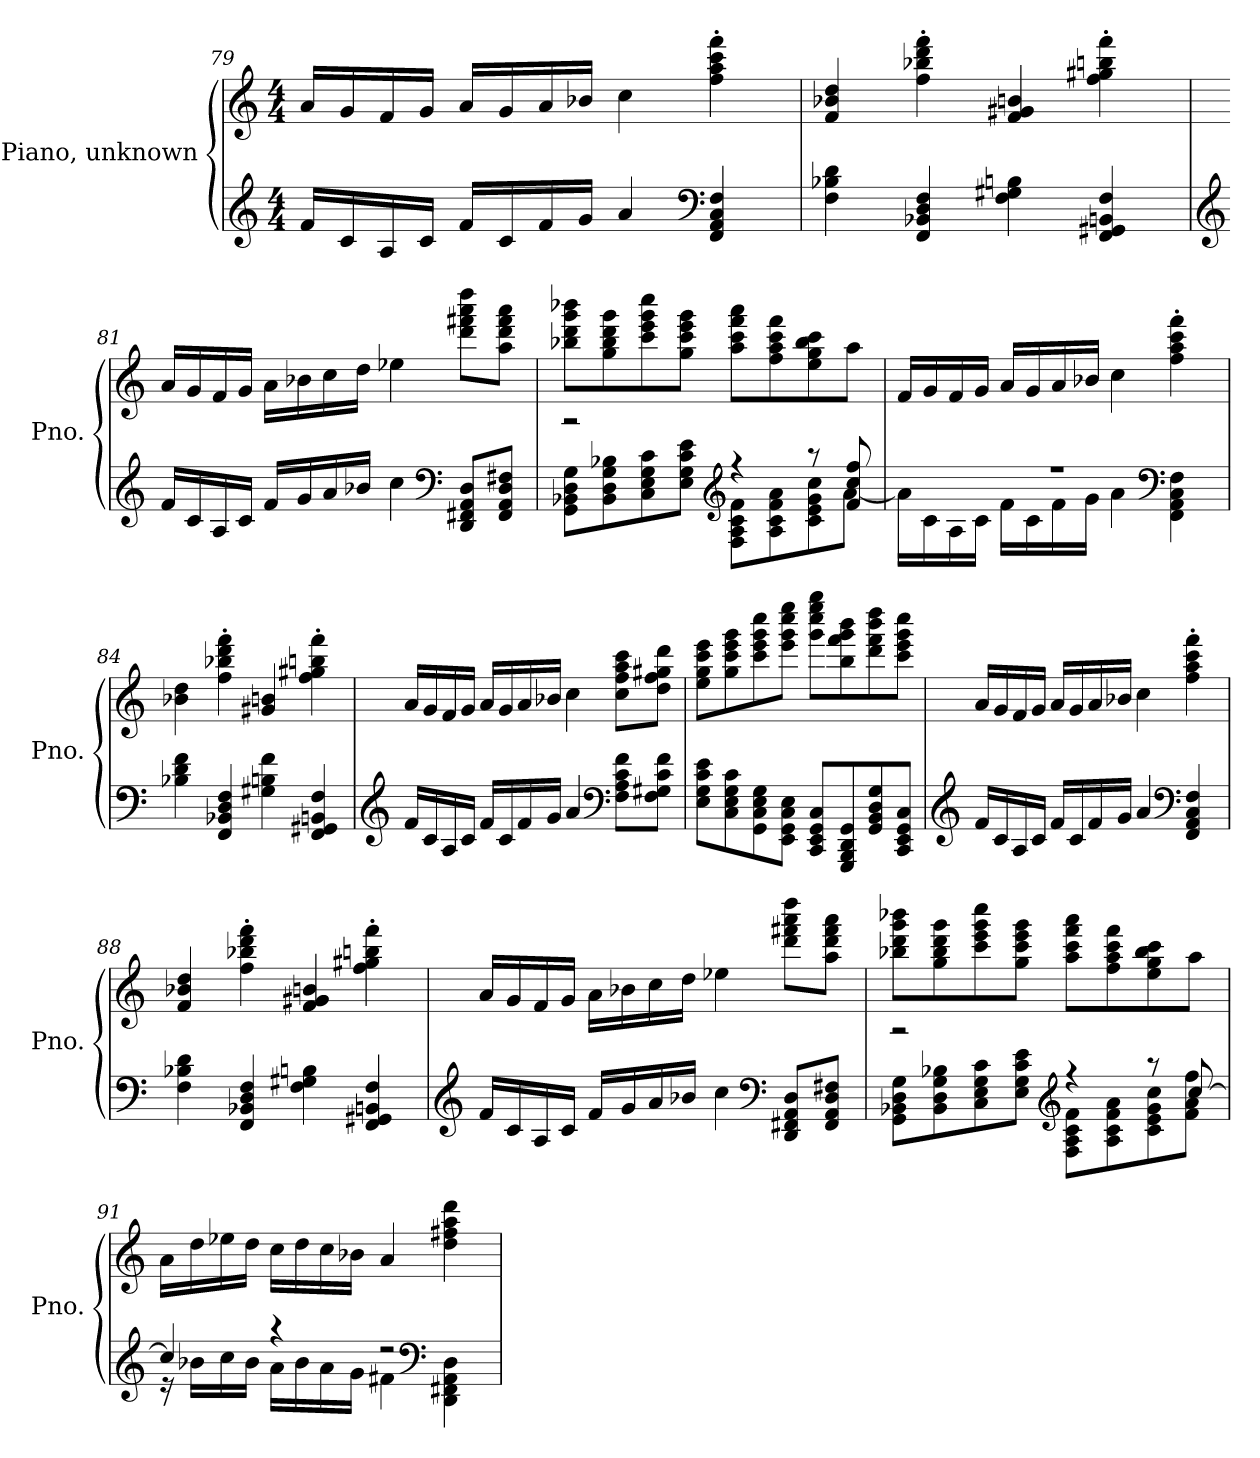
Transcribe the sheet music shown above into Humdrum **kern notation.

**kern	**kern
*part1	*part1
*staff2	*staff1
*I"Piano, unknown	*
*I'Pno.	*
*clefG2	*clefG2
*k[]	*k[]
*M4/4	*M4/4
=79	=79
16f/LL	16a/LL
16c/	16g/
16A/	16f/
16c/JJ	16g/JJ
16f/LL	16a/LL
16c/	16g/
16f/	16a/
16g/JJ	16b-X/JJ
4a/	4cc\
*clefF4	*
4FF/ 4AA/ 4C/ 4F/	4ff\' 4aa\' 4ccc\' 4fff\'
=80	=80
4F\ 4B-X\ 4d\	4f/ 4b-X/ 4dd/
4FF/ 4BB-X/ 4D/ 4F/	4ff\' 4bb-X\' 4ddd\' 4fff\'
4F\ 4G#X\ 4Bn\	4f/ 4g#X/ 4bn/
4FF/ 4GG#X/ 4BBn/ 4F/	4ff\' 4gg#X\' 4bbn\' 4fff\'
!!LO:LB:g=z
=81	=81
*clefG2	*
16f/LL	16a/LL
16c/	16g/
16A/	16f/
16c/JJ	16g/JJ
16f/LL	16a\LL
16g/	16b-X\
16a/	16cc\
16b-X/JJ	16dd\JJ
4cc\	4ee-X\
*clefF4	*
8DD/ 8FF#X/ 8AA/ 8D/L	8ddd\ 8fff#X\ 8aaa\ 8dddd\L
8FF#/ 8AA/ 8D/ 8F#X/J	8aa\ 8ddd\ 8fff#\ 8aaa\J
=82	=82
*^	*
2r	8GG\ 8BB-X\ 8D\ 8G\L	8bb-X\ 8ddd\ 8ggg\ 8bbb-X\L
.	8BB-\ 8D\ 8G\ 8B-X\	8gg\ 8bb-\ 8ddd\ 8ggg\
.	8C\ 8E\ 8G\ 8c\	8ccc\ 8eee\ 8ggg\ 8cccc\
.	8E\ 8G\ 8c\ 8e\J	8gg\ 8ccc\ 8eee\ 8ggg\J
*clefG2	*	*
4r	8F\ 8A\ 8c\ 8f\L	8aa\ 8ccc\ 8fff\ 8aaa\L
.	8A\ 8c\ 8f\ 8a\	8ff\ 8aa\ 8ccc\ 8fff\
8r	8c\ 8e\ 8g\ 8cc\	8ee\ 8gg\ 8bb-\ 8ccc\
8f/ 8cc/ 8ff/	[8a\J	8aa\J
=83	=83	=83
1r	16a\LL]	16f/LL
.	16c\	16g/
.	16A\	16f/
.	16c\JJ	16g/JJ
.	16f\LL	16a/LL
.	16c\	16g/
.	16f\	16a/
.	16g\JJ	16b-X/JJ
.	4a\	4cc\
*clefF4	*	*
.	4FF\ 4AA\ 4C\ 4F\	4ff\' 4aa\' 4ccc\' 4fff\'
*v	*v	*
!!LO:LB:g=z
=84	=84
4B-X\ 4d\ 4f\	4b-X\ 4dd\
4FF/ 4BB-X/ 4D/ 4F/	4ff\' 4bb-X\' 4ddd\' 4fff\'
4G#X\ 4Bn\ 4f\	4g#X/ 4bn/
4FF/ 4GG#X/ 4BBn/ 4F/	4ff\' 4gg#X\' 4bbn\' 4fff\'
=85	=85
*clefG2	*
16f/LL	16a/LL
16c/	16g/
16A/	16f/
16c/JJ	16g/JJ
16f/LL	16a/LL
16c/	16g/
16f/	16a/
16g/JJ	16b-X/JJ
4a/	4cc\
*clefF4	*
8F\ 8A\ 8c\ 8f\L	8cc\ 8ff\ 8aa\ 8ccc\L
8F\ 8G#X\ 8c\ 8f\J	8dd\ 8ff\ 8gg#X\ 8ddd\J
=86	=86
8E\ 8G\ 8c\ 8e\L	8ee\ 8gg\ 8ccc\ 8eee\L
8C\ 8E\ 8G\ 8c\	8gg\ 8ccc\ 8eee\ 8ggg\
8GG\ 8C\ 8E\ 8G\	8ccc\ 8eee\ 8ggg\ 8cccc\
8EE\ 8GG\ 8C\ 8E\J	8eee\ 8ggg\ 8cccc\ 8eeee\J
8CC/ 8EE/ 8GG/ 8C/L	8ggg\ 8cccc\ 8eeee\ 8gggg\L
8GGG/ 8BBB/ 8DD/ 8GG/	8bb\ 8fff\ 8ggg\ 8bbb\
8GG/ 8BB/ 8D/ 8G/	8ddd\ 8fff\ 8bbb\ 8dddd\
8CC/ 8EE/ 8GG/ 8C/J	8ccc\ 8eee\ 8ggg\ 8cccc\J
!!LO:LB:g=z
=87	=87
*clefG2	*
16f/LL	16a/LL
16c/	16g/
16A/	16f/
16c/JJ	16g/JJ
16f/LL	16a/LL
16c/	16g/
16f/	16a/
16g/JJ	16b-X/JJ
4a/	4cc\
*clefF4	*
4FF/ 4AA/ 4C/ 4F/	4ff\' 4aa\' 4ccc\' 4fff\'
=88	=88
4F\ 4B-X\ 4d\	4f/ 4b-X/ 4dd/
4FF/ 4BB-X/ 4D/ 4F/	4ff\' 4bb-X\' 4ddd\' 4fff\'
4F\ 4G#X\ 4Bn\	4f/ 4g#X/ 4bn/
4FF/ 4GG#X/ 4BBn/ 4F/	4ff\' 4gg#X\' 4bbn\' 4fff\'
=89	=89
*clefG2	*
16f/LL	16a/LL
16c/	16g/
16A/	16f/
16c/JJ	16g/JJ
16f/LL	16a\LL
16g/	16b-X\
16a/	16cc\
16b-X/JJ	16dd\JJ
4cc\	4ee-X\
*clefF4	*
8DD/ 8FF#X/ 8AA/ 8D/L	8ddd\ 8fff#X\ 8aaa\ 8dddd\L
8FF#/ 8AA/ 8D/ 8F#X/J	8aa\ 8ddd\ 8fff#\ 8aaa\J
!!LO:PB:g=z
=90	=90
*^	*
2r	8GG\ 8BB-X\ 8D\ 8G\L	8bb-X\ 8ddd\ 8ggg\ 8bbb-X\L
.	8BB-\ 8D\ 8G\ 8B-X\	8gg\ 8bb-\ 8ddd\ 8ggg\
.	8C\ 8E\ 8G\ 8c\	8ccc\ 8eee\ 8ggg\ 8cccc\
.	8E\ 8G\ 8c\ 8e\J	8gg\ 8ccc\ 8eee\ 8ggg\J
*clefG2	*	*
4r	8F\ 8A\ 8c\ 8f\L	8aa\ 8ccc\ 8fff\ 8aaa\L
.	8A\ 8c\ 8f\ 8a\	8ff\ 8aa\ 8ccc\ 8fff\
8r	8c\ 8e\ 8g\ 8cc\	8ee\ 8gg\ 8bb-\ 8ccc\
[8cc/	8f\ 8a\ 8ff\J	8aa\J
=91	=91	=91
4cc/]	16r	16a\LL
.	16b-X\LL	16dd\
.	16cc\	16ee-X\
.	16b-\JJ	16dd\JJ
4r	16a\LL	16cc\LL
.	16b-\	16dd\
.	16a\	16cc\
.	16g\JJ	16b-X\JJ
2r	4f#X\	4a/
*clefF4	*	*
.	4DD\ 4FF#X\ 4AA\ 4D\	4dd\ 4ff#X\ 4aa\ 4ddd\
*v	*v	*
=	=
*-	*-
